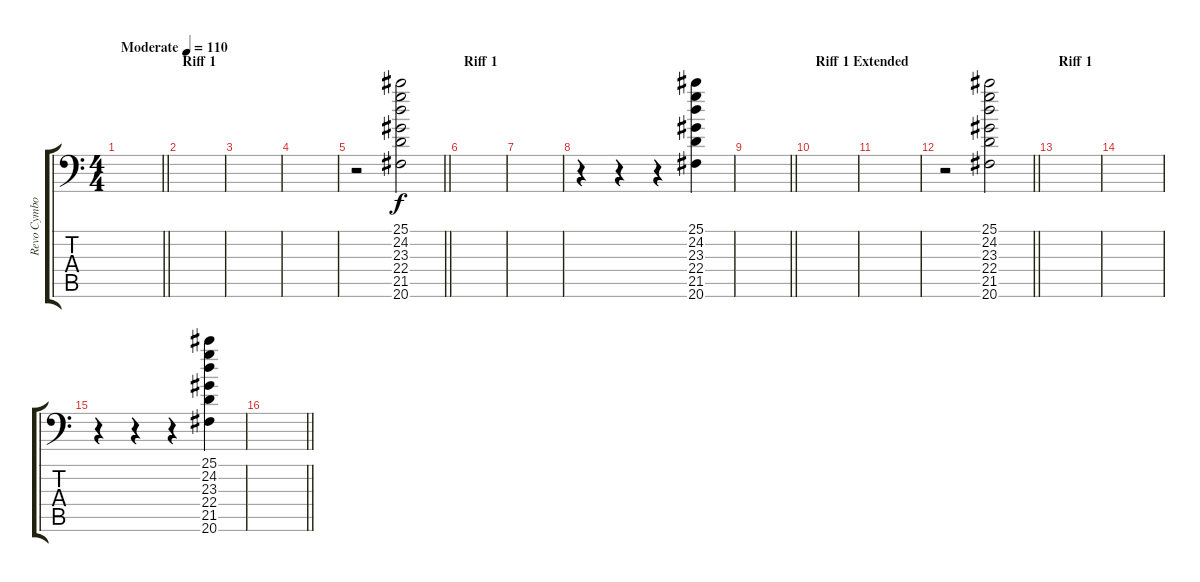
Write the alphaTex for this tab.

\track ("Revo Cymbo" "Revo Cymbo") {instrument reversecymbal}
\staff {score tabs}
\tuning (C4 G3 Eb3 Bb2 F2 Bb1) {hide}
\ts (4 4)
\tempo (110 "Moderate")
\clef f4
\barLineRight lightlight
\ks c
|
\section ("" "Riff 1")
|
|
|
\barLineRight lightlight
r.2 (25.1 24.2 23.3 22.4 21.5 20.6).2 |
\section ("" "Riff 1")
|
|
r.4 r.4 r.4 (25.1 24.2 23.3 22.4 21.5 20.6).4 |
\barLineRight lightlight
|
\section ("" "Riff 1 Extended")
|
|
\barLineRight lightlight
r.2 (25.1 24.2 23.3 22.4 21.5 20.6).2 |
\section ("" "Riff 1")
|
|
r.4 r.4 r.4 (25.1 24.2 23.3 22.4 21.5 20.6).4 |
\barLineRight lightlight
